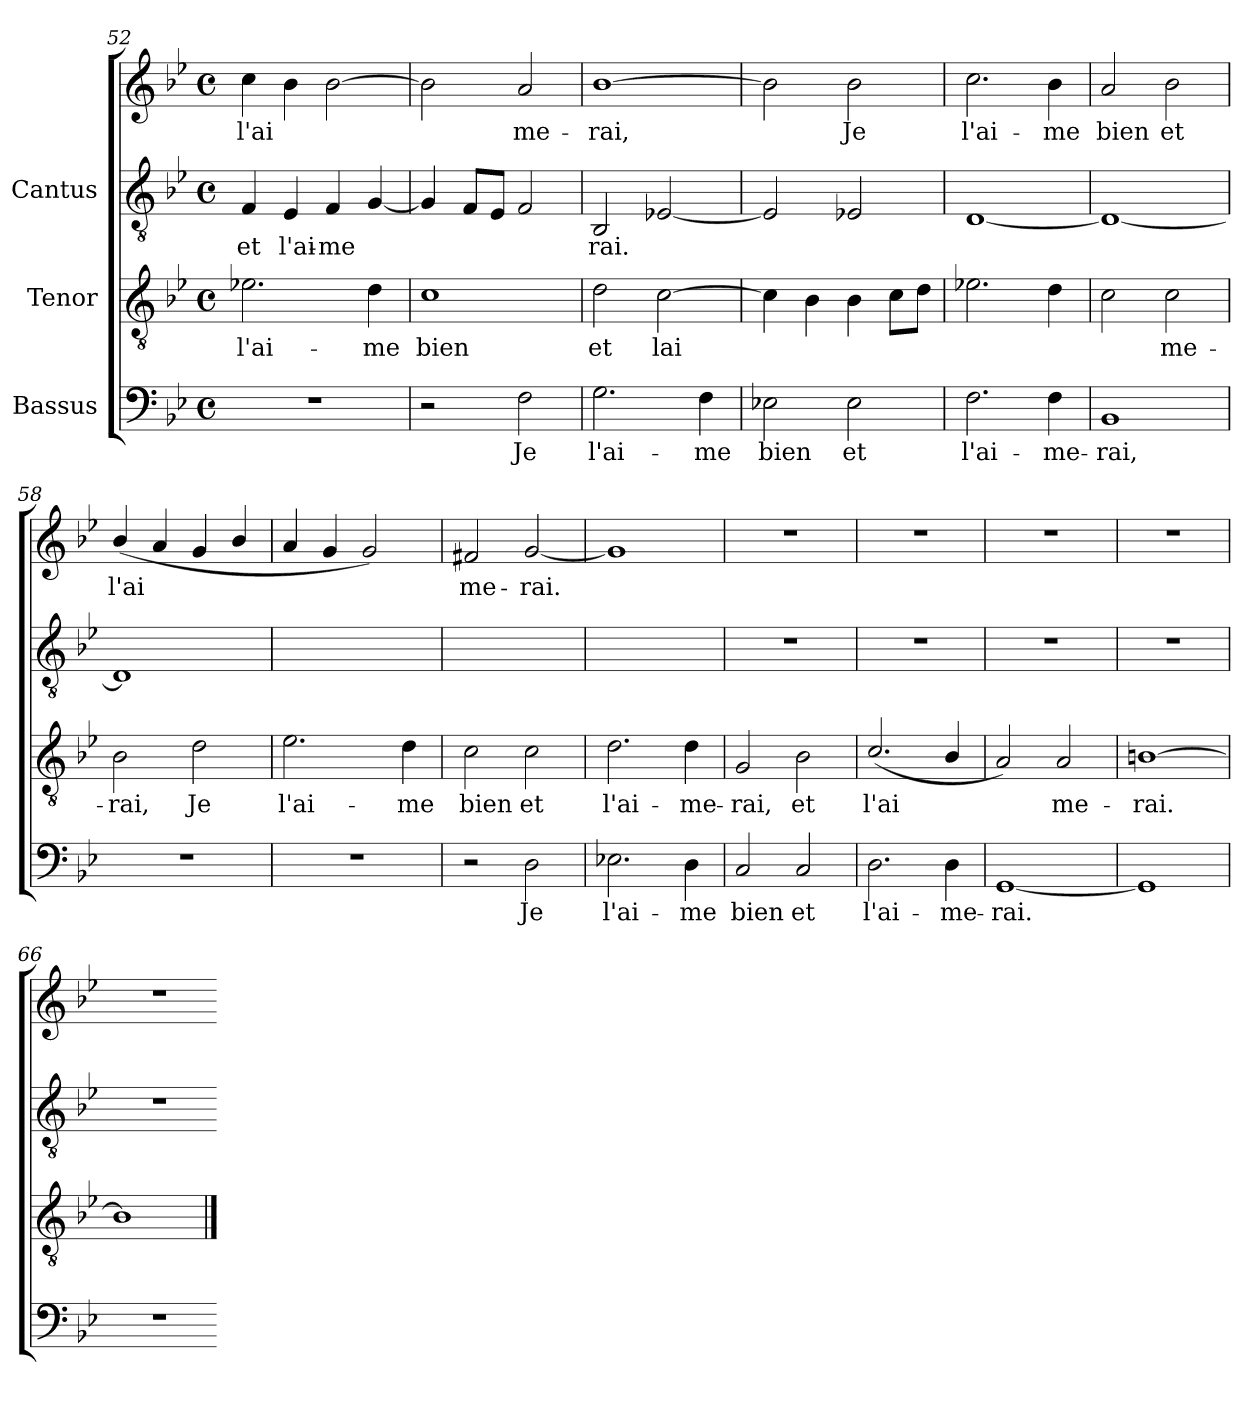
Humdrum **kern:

**kern	**text	**kern	**text	**kern	**text	**kern	**text
*part3	*part3	*part2	*part2	*part1	*part1	*part1	*part1
*staff4	*staff4	*staff3	*staff3	*staff2	*staff2	*staff1	*staff1
*I"Bassus	*	*I"Tenor	*	*I"Cantus	*	*	*
!!LO:PB:g=z
*clefF4	*	*clefGv2	*	*clefGv2	*	*clefG2	*
*k[b-e-]	*	*k[b-e-]	*	*k[b-e-]	*	*k[b-e-]	*
*B-:	*	*B-:	*	*B-:	*	*B-:	*
*M4/4	*	*M4/4	*	*M4/4	*	*M4/4	*
*met(c)	*	*met(c)	*	*met(c)	*	*met(c)	*
=52	=52	=52	=52	=52	=52	=52	=52
!	!	!	!LO:LY:b:cj	!	!LO:LY:b:cj	!	!LO:LY:b:cj
1r	.	2.e-X\	l'ai-	4F/	-et	4cc\	l'ai-
!	!	!	!	!	!LO:LY:b:cj	!	!LO:LY:b:cj
.	.	.	.	4E-/	l'ai-	4b-\	--
!	!	!	!	!	!LO:LY:b:cj	!	!LO:LY:b:cj
.	.	.	.	4F/	-me-	[>2b-\	--
!	!	!	!LO:LY:b:cj	!	!LO:LY:b:cj	!	!
.	.	4d\	-me	[<4G/	--	.	.
!!LO:LB:g=z
=53	=53	=53	=53	=53	=53	=53	=53
!	!	!	!LO:LY:b:cj	!	!	!	!LO:LY:b:cj
2r	.	1c	bien	4G/]	.	2b-\]	-
.	.	.	.	8F/L	.	.	.
.	.	.	.	8E-/J	.	.	.
!	!LO:LY:b:cj	!	!	!	!	!	!LO:LY:b:cj
2F\	Je	.	.	2F/	.	2a/	me-
!!LO:LB:g=z
=54	=54	=54	=54	=54	=54	=54	=54
!	!LO:LY:b:cj	!	!LO:LY:b:cj	!	!LO:LY:b:cj	!	!LO:LY:b:cj
2.G\	l'ai-	2d\	et	2BB-/	rai.	[>1b-	-rai,
!	!	!	!LO:LY:b:cj	!	!LO:LY:b:cj	!	!
.	.	[>2c\	lai-	[<2E-X/	.	.	.
!	!LO:LY:b:cj	!	!	!	!	!	!
4F\	-me	.	.	.	.	.	.
!!LO:LB:g=z
=55	=55	=55	=55	=55	=55	=55	=55
!	!LO:LY:b:cj	!	!	!	!	!	!LO:LY:b:cj
2E-X\	bien	4c\]	.	2E-/]	.	2b-\]	.
.	.	4B-\	.	.	.	.	.
!	!LO:LY:b:cj	!	!	!	!	!	!LO:LY:b:cj
2E-\	et	4B-\	.	2E-X/	.	2b-\	Je
.	.	8c\L	.	.	.	.	.
.	.	8d\J	.	.	.	.	.
!!LO:PB:g=z
=56	=56	=56	=56	=56	=56	=56	=56
!	!LO:LY:b:cj	!	!	!	!	!	!LO:LY:b:cj
2.F\	l'ai-	2.e-X\	.	[<1D	.	2.cc\	l'ai-
!	!LO:LY:b:cj	!	!	!	!	!	!LO:LY:b:cj
4F\	-me-	4d\	.	.	.	4b-\	-me
!!LO:LB:g=z
=57	=57	=57	=57	=57	=57	=57	=57
!	!LO:LY:b:cj	!	!LO:LY:b:cj	!	!	!	!LO:LY:b:cj
1BB-	-rai,	2c\	-	1D_<	.	2a/	bien
!	!	!	!LO:LY:b:cj	!	!	!	!LO:LY:b:cj
.	.	2c\	me-	.	.	2b-\	et
!!LO:LB:g=z
=58	=58	=58	=58	=58	=58	=58	=58
!	!	!	!LO:LY:b:cj	!	!	!	!LO:LY:b:cj
1r	.	2B-\	-rai,	1D]	.	(<4b-/	l'ai-
!	!	!	!	!	!	!	!LO:LY:b:cj
.	.	.	.	.	.	4a/	--
!	!	!	!LO:LY:b:cj	!	!	!	!LO:LY:b:cj
.	.	2d\	Je	.	.	4g/	--
!	!	!	!	!	!	!	!LO:LY:b:cj
.	.	.	.	.	.	4b-/	--
!!LO:LB:g=z
=59	=59	=59	=59	=59	=59	=59	=59
!	!	!	!LO:LY:b:cj	!	!	!	!
1r	.	2.e-\	l'ai-	1ryy	.	4a/	.
.	.	.	.	.	.	4g/	.
.	.	.	.	.	.	2g/)	.
!	!	!	!LO:LY:b:cj	!	!	!	!
.	.	4d\	-me	.	.	.	.
=60	=60	=60	=60	=60	=60	=60	=60
!	!	!	!LO:LY:b:cj	!	!	!	!LO:LY:b:cj
2r	.	2c\	bien	1ryy	.	2f#X/	-me-
!	!LO:LY:b:cj	!	!LO:LY:b:cj	!	!	!	!LO:LY:b:cj
2D\	Je	2c\	et	.	.	[<2g/	-rai.
=61	=61	=61	=61	=61	=61	=61	=61
!	!LO:LY:b:cj	!	!LO:LY:b:cj	!	!	!	!
2.E-X\	l'ai-	2.d\	l'ai-	1ryy	.	1g]	.
!	!LO:LY:b:cj	!	!LO:LY:b:cj	!	!	!	!
4D\	-me	4d\	-me-	.	.	.	.
=62	=62	=62	=62	=62	=62	=62	=62
!	!LO:LY:b:cj	!	!LO:LY:b:cj	!	!	!	!
2C/	bien	2G/	-rai,	1r	.	1r	.
!	!LO:LY:b:cj	!	!LO:LY:b:cj	!	!	!	!
2C/	et	2B-\	et	.	.	.	.
=63	=63	=63	=63	=63	=63	=63	=63
!	!LO:LY:b:cj	!	!LO:LY:b:cj	!	!	!	!
2.D\	l'ai-	(<2.c/	l'ai-	1r	.	1r	.
!	!LO:LY:b:cj	!	!LO:LY:b:cj	!	!	!	!
4D\	-me-	4B-/	--	.	.	.	.
=64	=64	=64	=64	=64	=64	=64	=64
!	!LO:LY:b:cj	!	!LO:LY:b:cj	!	!	!	!
[<1GG	-rai.	2A/)	-	1r	.	1r	.
!	!	!	!LO:LY:b:cj	!	!	!	!
.	.	2A/	me-	.	.	.	.
!!LO:PB:g=z
=65	=65	=65	=65	=65	=65	=65	=65
!	!	!	!LO:LY:b:cj	!	!	!	!
1GG]	.	[>1Bn	-rai.	1r	.	1r	.
=66	=66	=66	=66	=66	=66	=66	=66
1r	.	1Bn]	.	1r	.	1r	.
=	==	==	==	==	==	==	==
*-	*-	*-	*-	*-	*-	*-	*-
